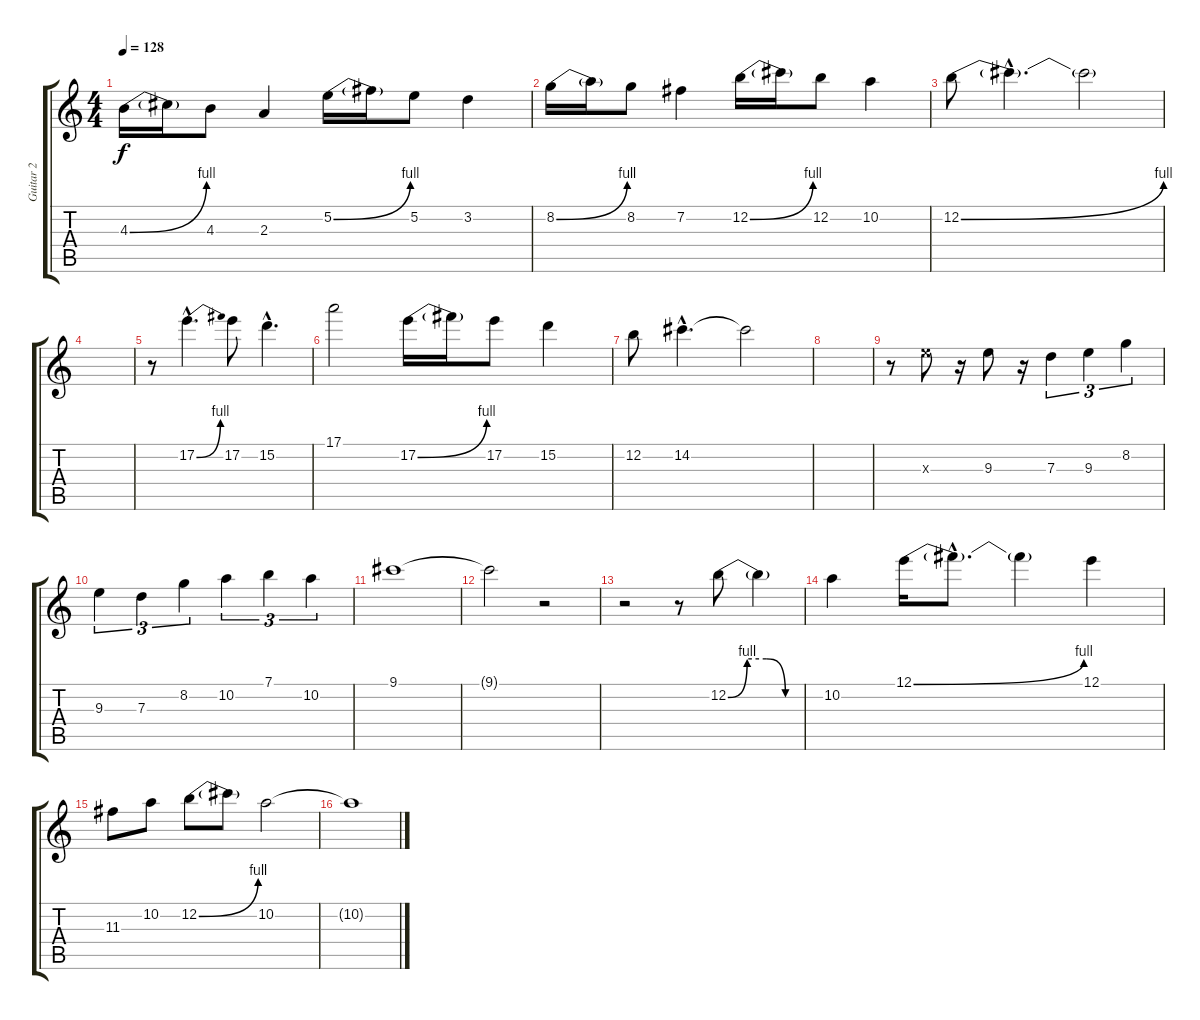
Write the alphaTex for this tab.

\track ("Guitar 2" "Guitar 2") {instrument distortionguitar}
\staff {score tabs}
\tuning (E4 B3 G3 D3 A2 E2) {hide}
\ts (4 4)
\tempo 128
\clef g2
\ks c
4.3{be (bend 0 0 60 4)}.16{dy f} 4.3{t}.16 4.3.8 2.3.4 5.2{be (bend 0 0 60 4)}.16 5.2{t}.16 5.2.8 3.2.4 |
8.2{be (bend 0 0 60 4)}.16 8.2{t}.16 8.2.8 7.2.4 12.2{be (bend 0 0 60 4)}.16 12.2{t}.16 12.2.8 10.2.4 |
12.2{be (bend 0 0 60 4)}.8 12.2{hac t}.4{d} 12.2{t}.2 |
|
r.8 17.2{be (bend 0 0 60 4) hac}.4{d} 17.2.8 15.2{hac}.4{d} |
17.1.2 17.2{be (bend 0 0 60 4)}.16 17.2{t}.16 17.2.8 15.2.4 |
12.2.8 14.2{hac}.4{d} 14.2{t}.2 |
|
r.8 9.3{x}.8 r.16 9.3.8 r.16 7.3.4{tu (3 2)} 9.3.4{tu (3 2)} 8.2.4{tu (3 2)} |
9.3.4{tu (3 2)} 7.3.4{tu (3 2)} 8.2.4{tu (3 2)} 10.2.4{tu (3 2)} 7.1.4{tu (3 2)} 10.2.4{tu (3 2)} |
9.1.1 |
9.1{t}.2 r.2 |
r.2 r.8 12.2{be (custom 0 0 15 4 30 4 45 0 60 0)}.8 12.2{t}.4 |
10.2.4 12.1{be (bend 0 0 60 4)}.16 12.1{hac t}.8{d} 12.1{t}.4 12.1.4 |
11.3.8 10.2.8 12.2{be (bend 0 0 60 4)}.8 12.2{t}.8 10.2.2 |
10.2{t}.1{volume 5}
